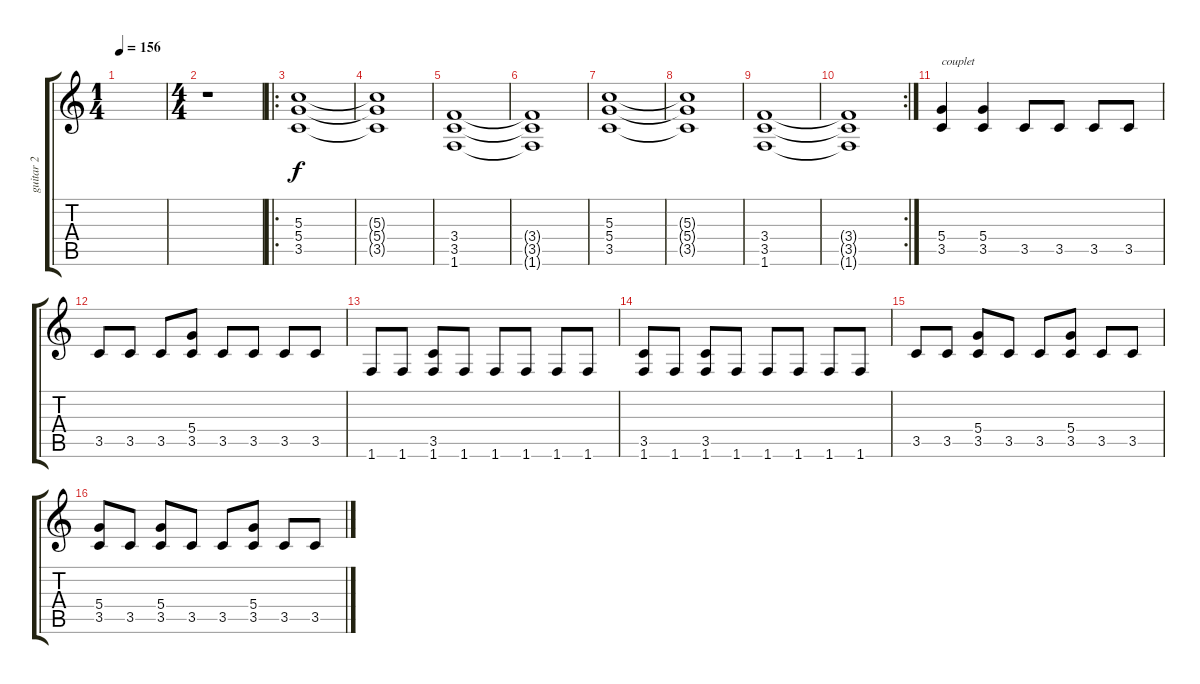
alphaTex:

\track ("guitar 2" "guitar 2") {instrument distortionguitar}
\staff {score tabs}
\tuning (E4 B3 G3 D3 A2 E2) {hide}
\ts (1 4)
\tempo 156
\clef g2
\ks c
|
\ts (4 4)
r.1 |
\ro
(5.3 5.4 3.5).1 |
(5.3{t} 5.4{t} 3.5{t}).1 |
(3.4 3.5 1.6).1 |
(3.4{t} 3.5{t} 1.6{t}).1 |
(5.3 5.4 3.5).1 |
(5.3{t} 5.4{t} 3.5{t}).1 |
(3.4 3.5 1.6).1 |
\rc 2
(3.4{t} 3.5{t} 1.6{t}).1 |
(5.4 3.5).4{txt "couplet"} (5.4 3.5).4 3.5.8 3.5.8 3.5.8 3.5.8 |
3.5.8 3.5.8 3.5.8 (5.4 3.5).8 3.5.8 3.5.8 3.5.8 3.5.8 |
1.6.8 1.6.8 (3.5 1.6).8 1.6.8 1.6.8 1.6.8 1.6.8 1.6.8 |
(3.5 1.6).8 1.6.8 (3.5 1.6).8 1.6.8 1.6.8 1.6.8 1.6.8 1.6.8 |
3.5.8 3.5.8 (5.4 3.5).8 3.5.8 3.5.8 (5.4 3.5).8 3.5.8 3.5.8 |
(5.4 3.5).8 3.5.8 (5.4 3.5).8 3.5.8 3.5.8 (5.4 3.5).8 3.5.8 3.5.8
